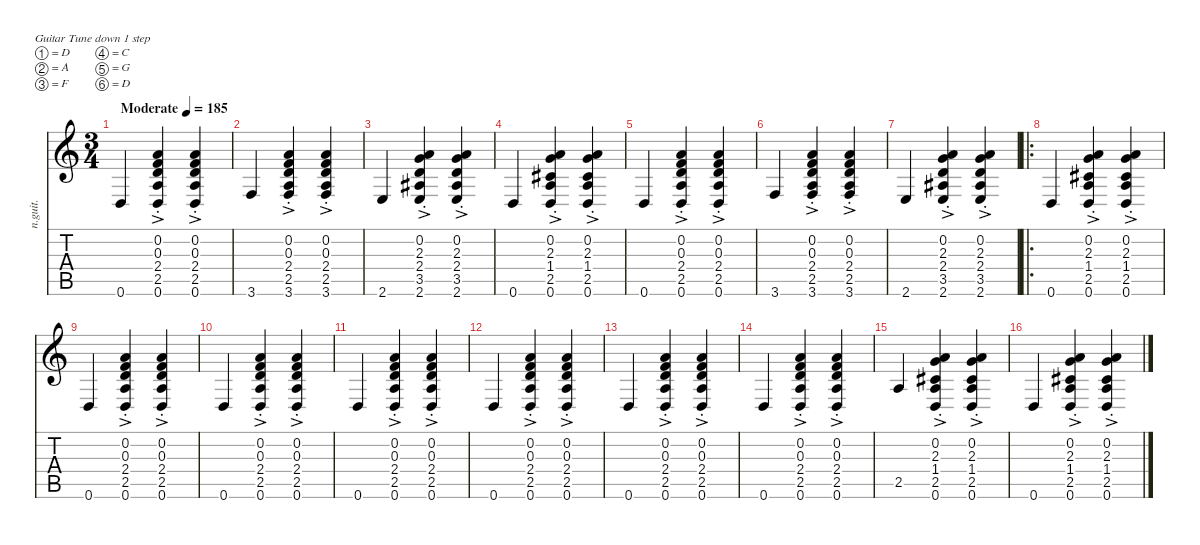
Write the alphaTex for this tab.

\defaultSystemsLayout 4
\hideDynamics
\bracketExtendMode nobrackets
\otherSystemsTrackNameOrientation horizontal
\track ("Rhythm" "n.guit.") {instrument acousticguitarnylon}
\staff {score tabs}
\tuning (D4 A3 F3 C3 G2 D2)
\ts (3 4)
\beaming (8 2 2 2 2)
\tempo (185 "Moderate")
\clef g2
\ks c
0.6.4{dy f instrument acousticguitarnylon beam Up} (0.2{ac st} 0.3{ac st} 2.4{ac st} 2.5{ac st} 0.6{ac st}).4{dy mf beam Up} (0.2{ac st} 0.3 2.4 2.5 0.6).4{dy f beam Up} |
3.6.4{beam Up} (0.2{ac st} 0.3{ac st} 2.4{ac st} 2.5{ac st} 3.6{ac st}).4{dy mf beam Up} (0.2{ac st} 0.3 2.4 2.5 3.6).4{dy f beam Up} |
2.6.4{beam Up} (0.2{ac st} 2.3{ac st} 2.4{ac st} 3.5{ac st acc #} 2.6{ac st}).4{dy mf beam Up} (0.2{ac st} 2.3 2.4 3.5{acc #} 2.6).4{dy f beam Up} |
0.6.4{beam Up} (0.2{ac st} 2.3{ac st} 1.4{ac st acc #} 2.5{ac st} 0.6{ac st}).4{dy mf beam Up} (0.2{ac st} 2.3 1.4{acc #} 2.5 0.6).4{dy f beam Up} |
0.6.4{beam Up} (0.2{ac st} 0.3{ac st} 2.4{ac st} 2.5{ac st} 0.6{ac st}).4{dy mf beam Up} (0.2{ac st} 0.3 2.4 2.5 0.6).4{dy f beam Up} |
3.6.4{beam Up} (0.2{ac st} 0.3{ac st} 2.4{ac st} 2.5{ac st} 3.6{ac st}).4{dy mf beam Up} (0.2{ac st} 0.3 2.4 2.5 3.6).4{dy f beam Up} |
2.6.4{beam Up} (0.2{ac st} 2.3{ac st} 2.4{ac st} 3.5{ac st acc #} 2.6{ac st}).4{dy mf beam Up} (0.2{ac st} 2.3 2.4 3.5{acc #} 2.6).4{dy f beam Up} |
\ro
0.6.4{beam Up} (0.2{ac st} 2.3{ac st} 1.4{ac st acc #} 2.5{ac st} 0.6{ac st}).4{dy mf beam Up} (0.2{ac st} 2.3 1.4{acc #} 2.5 0.6).4{dy f beam Up} |
0.6.4{beam Up} (0.2{ac st} 0.3{ac st} 2.4{ac st} 2.5{ac st} 0.6{ac st}).4{dy mf beam Up} (0.2{ac st} 0.3 2.4 2.5 0.6).4{dy f beam Up} |
0.6.4{beam Up} (0.2{ac st} 0.3{ac st} 2.4{ac st} 2.5{ac st} 0.6{ac st}).4{dy mf beam Up} (0.2{ac st} 0.3 2.4 2.5 0.6).4{dy f beam Up} |
0.6.4{beam Up} (0.2{ac st} 0.3{ac st} 2.4{ac st} 2.5{ac st} 0.6{ac st}).4{dy mf beam Up} (0.2{ac st} 0.3 2.4 2.5 0.6).4{dy f beam Up} |
0.6.4{beam Up} (0.2{ac st} 0.3{ac st} 2.4{ac st} 2.5{ac st} 0.6{ac st}).4{dy mf beam Up} (0.2{ac st} 0.3 2.4 2.5 0.6).4{dy f beam Up} |
0.6.4{beam Up} (0.2{ac st} 0.3{ac st} 2.4{ac st} 2.5{ac st} 0.6{ac st}).4{dy mf beam Up} (0.2{ac st} 0.3 2.4 2.5 0.6).4{dy f beam Up} |
0.6.4{beam Up} (0.2{ac st} 0.3{ac st} 2.4{ac st} 2.5{ac st} 0.6{ac st}).4{dy mf beam Up} (0.2{ac st} 0.3 2.4 2.5 0.6).4{dy f beam Up} |
2.5.4{beam Up} (0.2{ac st} 2.3{ac st} 1.4{ac st acc #} 2.5{ac st} 0.6{ac st}).4{dy mf beam Up} (0.2{ac st} 2.3 1.4{acc #} 2.5 0.6).4{dy f beam Up} |
0.6.4{beam Up} (0.2{ac st} 2.3{ac st} 1.4{ac st acc #} 2.5{ac st} 0.6{ac st}).4{dy mf beam Up} (0.2{ac st} 2.3 1.4{acc #} 2.5 0.6).4{dy f beam Up}
